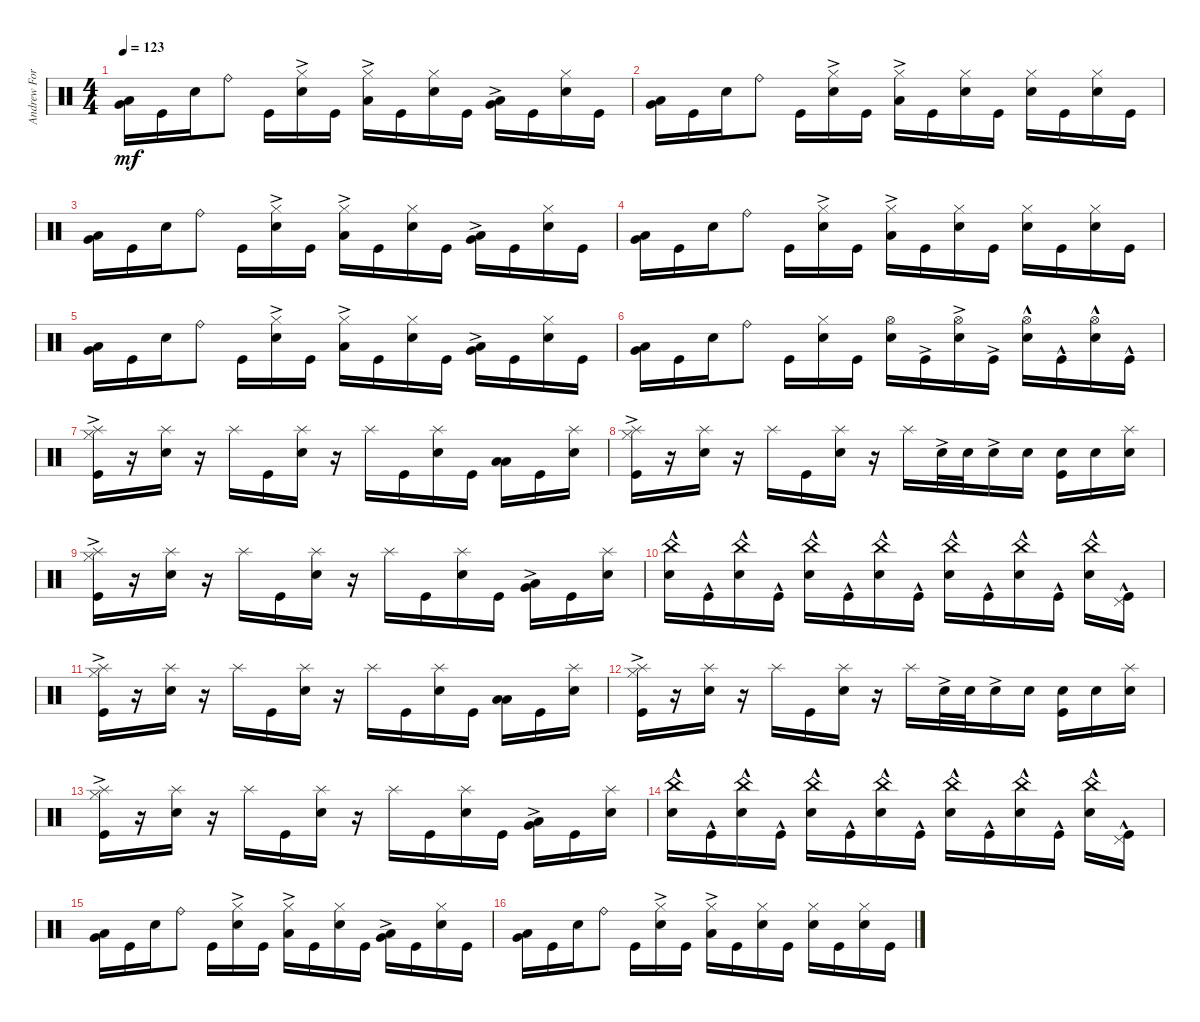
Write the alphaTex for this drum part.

\track ("Andrew Forsman" "Andrew For") {instrument percussion}
\staff {score}
\articulation defaults
\ts (4 4)
\tempo 123
\clef neutral
\ks c
("Very Low Tom (hit)" "Low Tom (hit)").16{dy mf} "Kick (hit)".16 "Snare (hit) 2".16 "Ride (bell)".8 "Kick (hit)".16 ("Snare (hit) 2"{ac} "Hi-Hat (closed)").16 "Kick (hit)".16 ("Hi-Hat (closed)" "Low Tom (hit)"{ac}).16 "Kick (hit)".16 ("Snare (hit) 2" "Hi-Hat (closed)").16 "Kick (hit)".16 ("Low Floor Tom (hit)"{ac} "Very Low Tom (hit)"{ac}).16 "Kick (hit)".16 ("Hi-Hat (closed)" "Snare (hit) 2").16 "Kick (hit)".16 |
("Very Low Tom (hit)" "Low Tom (hit)").16 "Kick (hit)".16 "Snare (hit) 2".16 "Ride (bell)".8 "Kick (hit)".16 ("Snare (hit) 2"{ac} "Hi-Hat (closed)").16 "Kick (hit)".16 ("Hi-Hat (closed)" "Low Tom (hit)"{ac}).16 "Kick (hit)".16 ("Snare (hit) 2" "Hi-Hat (closed)").16 "Kick (hit)".16 ("Snare (hit) 2" "Hi-Hat (closed)").16 "Kick (hit)".16 ("Hi-Hat (closed)" "Snare (hit) 2").16 "Kick (hit)".16 |
("Very Low Tom (hit)" "Low Tom (hit)").16 "Kick (hit)".16 "Snare (hit) 2".16 "Ride (bell)".8 "Kick (hit)".16 ("Snare (hit) 2"{ac} "Hi-Hat (closed)").16 "Kick (hit)".16 ("Hi-Hat (closed)" "Low Tom (hit)"{ac}).16 "Kick (hit)".16 ("Snare (hit) 2" "Hi-Hat (closed)").16 "Kick (hit)".16 ("Low Floor Tom (hit)"{ac} "Very Low Tom (hit)"{ac}).16 "Kick (hit)".16 ("Hi-Hat (closed)" "Snare (hit) 2").16 "Kick (hit)".16 |
("Very Low Tom (hit)" "Low Tom (hit)").16 "Kick (hit)".16 "Snare (hit) 2".16 "Ride (bell)".8 "Kick (hit)".16 ("Snare (hit) 2"{ac} "Hi-Hat (closed)").16 "Kick (hit)".16 ("Hi-Hat (closed)" "Low Tom (hit)"{ac}).16 "Kick (hit)".16 ("Snare (hit) 2" "Hi-Hat (closed)").16 "Kick (hit)".16 ("Snare (hit) 2" "Hi-Hat (closed)").16 "Kick (hit)".16 ("Hi-Hat (closed)" "Snare (hit) 2").16 "Kick (hit)".16 |
("Very Low Tom (hit)" "Low Tom (hit)").16 "Kick (hit)".16 "Snare (hit) 2".16 "Ride (bell)".8 "Kick (hit)".16 ("Snare (hit) 2"{ac} "Hi-Hat (closed)").16 "Kick (hit)".16 ("Hi-Hat (closed)" "Low Tom (hit)"{ac}).16 "Kick (hit)".16 ("Snare (hit) 2" "Hi-Hat (closed)").16 "Kick (hit)".16 ("Low Floor Tom (hit)"{ac} "Very Low Tom (hit)"{ac}).16 "Kick (hit)".16 ("Hi-Hat (closed)" "Snare (hit) 2").16 "Kick (hit)".16 |
("Very Low Tom (hit)" "Low Tom (hit)").16 "Kick (hit)".16 "Snare (hit) 2".16 "Ride (bell)".8 "Kick (hit)".16 ("Snare (hit) 2" "Hi-Hat (closed)").16 "Kick (hit)".16 ("Snare (hit) 2" "Hi-Hat (open)").16 "Kick (hit)"{ac}.16 ("Snare (hit) 2"{ac} "Hi-Hat (open)").16 "Kick (hit)"{ac}.16 ("Snare (hit) 2"{hac} "Hi-Hat (open)").16 "Kick (hit)"{hac}.16 ("Hi-Hat (open)" "Snare (hit) 2"{hac}).16 "Kick (hit)"{hac}.16 |
("Splash (hit)" "Kick (hit)"{ac} "Hi-Hat (closed)").16 r.16 ("Snare (hit) 2" "Splash (hit)").16 r.16 "Splash (hit)".16 "Kick (hit)".16 ("Snare (hit) 2" "Splash (hit)").16 r.16 "Splash (hit)".16 "Kick (hit)".16 ("Splash (hit)" "Snare (hit) 2").16 "Kick (hit)".16 ("Low Tom (hit)" "Low Floor Tom (hit)").16 "Kick (hit)".16 ("Snare (hit) 2" "Splash (hit)").16 |
("Splash (hit)" "Kick (hit)"{ac} "Hi-Hat (closed)").16 r.16 ("Snare (hit) 2" "Splash (hit)").16 r.16 "Splash (hit)".16 "Kick (hit)".16 ("Snare (hit) 2" "Splash (hit)").16 r.16 "Splash (hit)".16 "Snare (hit) 2"{ac}.32 "Snare (hit) 2".32 "Snare (hit) 2"{ac}.16 "Snare (hit) 2".16 ("Kick (hit)" "Snare (hit) 2").16 "Snare (hit) 2".16 ("Splash (hit)" "Snare (hit) 2").16 |
("Splash (hit)" "Kick (hit)"{ac} "Hi-Hat (closed)").16 r.16 ("Snare (hit) 2" "Splash (hit)").16 r.16 "Splash (hit)".16 "Kick (hit)".16 ("Snare (hit) 2" "Splash (hit)").16 r.16 "Splash (hit)".16 "Kick (hit)".16 ("Splash (hit)" "Snare (hit) 2").16 "Kick (hit)".16 ("Low Tom (hit)"{ac} "Very Low Tom (hit)"{ac}).16 "Kick (hit)".16 ("Snare (hit) 2" "Splash (hit)").16 |
("Snare (hit) 2"{hac} "China (hit)"{hac}).16 "Kick (hit)"{hac}.16 ("Snare (hit) 2"{hac} "China (hit)"{hac}).16 "Kick (hit)"{hac}.16 ("Snare (hit) 2"{hac} "China (hit)"{hac}).16 "Kick (hit)"{hac}.16 ("Snare (hit) 2"{hac} "China (hit)"{hac}).16 "Kick (hit)"{hac}.16 ("Snare (hit) 2"{hac} "China (hit)"{hac}).16 "Kick (hit)"{hac}.16 ("Snare (hit) 2"{hac} "China (hit)"{hac}).16 "Kick (hit)"{hac}.16 ("Snare (hit) 2"{hac} "China (hit)").16 ("Kick (hit)"{hac} "Pedal Hi-Hat (hit)").16 |
("Splash (hit)" "Kick (hit)"{ac} "Hi-Hat (closed)").16 r.16 ("Snare (hit) 2" "Splash (hit)").16 r.16 "Splash (hit)".16 "Kick (hit)".16 ("Snare (hit) 2" "Splash (hit)").16 r.16 "Splash (hit)".16 "Kick (hit)".16 ("Splash (hit)" "Snare (hit) 2").16 "Kick (hit)".16 ("Low Tom (hit)" "Low Floor Tom (hit)").16 "Kick (hit)".16 ("Snare (hit) 2" "Splash (hit)").16 |
("Splash (hit)" "Kick (hit)"{ac} "Hi-Hat (closed)").16 r.16 ("Snare (hit) 2" "Splash (hit)").16 r.16 "Splash (hit)".16 "Kick (hit)".16 ("Snare (hit) 2" "Splash (hit)").16 r.16 "Splash (hit)".16 "Snare (hit) 2"{ac}.32 "Snare (hit) 2".32 "Snare (hit) 2"{ac}.16 "Snare (hit) 2".16 ("Kick (hit)" "Snare (hit) 2").16 "Snare (hit) 2".16 ("Splash (hit)" "Snare (hit) 2").16 |
("Splash (hit)" "Kick (hit)"{ac} "Hi-Hat (closed)").16 r.16 ("Snare (hit) 2" "Splash (hit)").16 r.16 "Splash (hit)".16 "Kick (hit)".16 ("Snare (hit) 2" "Splash (hit)").16 r.16 "Splash (hit)".16 "Kick (hit)".16 ("Splash (hit)" "Snare (hit) 2").16 "Kick (hit)".16 ("Low Tom (hit)"{ac} "Very Low Tom (hit)"{ac}).16 "Kick (hit)".16 ("Snare (hit) 2" "Splash (hit)").16 |
("Snare (hit) 2"{hac} "China (hit)"{hac}).16 "Kick (hit)"{hac}.16 ("Snare (hit) 2"{hac} "China (hit)"{hac}).16 "Kick (hit)"{hac}.16 ("Snare (hit) 2"{hac} "China (hit)"{hac}).16 "Kick (hit)"{hac}.16 ("Snare (hit) 2"{hac} "China (hit)"{hac}).16 "Kick (hit)"{hac}.16 ("Snare (hit) 2"{hac} "China (hit)"{hac}).16 "Kick (hit)"{hac}.16 ("Snare (hit) 2"{hac} "China (hit)"{hac}).16 "Kick (hit)"{hac}.16 ("Snare (hit) 2"{hac} "China (hit)").16 ("Kick (hit)"{hac} "Pedal Hi-Hat (hit)").16 |
("Very Low Tom (hit)" "Low Tom (hit)").16 "Kick (hit)".16 "Snare (hit) 2".16 "Ride (bell)".8 "Kick (hit)".16 ("Snare (hit) 2"{ac} "Hi-Hat (closed)").16 "Kick (hit)".16 ("Hi-Hat (closed)" "Low Tom (hit)"{ac}).16 "Kick (hit)".16 ("Snare (hit) 2" "Hi-Hat (closed)").16 "Kick (hit)".16 ("Low Floor Tom (hit)"{ac} "Very Low Tom (hit)"{ac}).16 "Kick (hit)".16 ("Hi-Hat (closed)" "Snare (hit) 2").16 "Kick (hit)".16 |
("Very Low Tom (hit)" "Low Tom (hit)").16 "Kick (hit)".16 "Snare (hit) 2".16 "Ride (bell)".8 "Kick (hit)".16 ("Snare (hit) 2"{ac} "Hi-Hat (closed)").16 "Kick (hit)".16 ("Hi-Hat (closed)" "Low Tom (hit)"{ac}).16 "Kick (hit)".16 ("Snare (hit) 2" "Hi-Hat (closed)").16 "Kick (hit)".16 ("Snare (hit) 2" "Hi-Hat (closed)").16 "Kick (hit)".16 ("Hi-Hat (closed)" "Snare (hit) 2").16 "Kick (hit)".16
